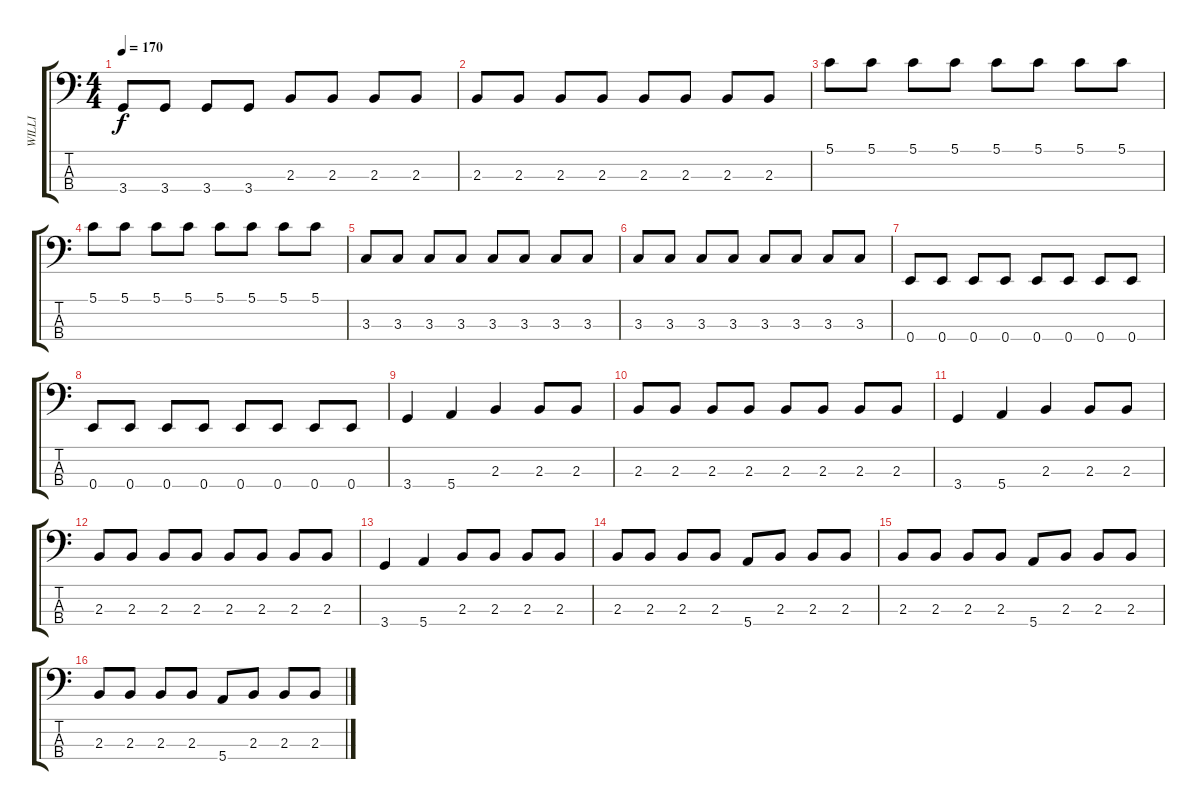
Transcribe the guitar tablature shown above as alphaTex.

\track ("WILLI" "WILLI") {instrument electricbasspick}
\staff {score tabs}
\tuning (G2 D2 A1 E1) {hide}
\ts (4 4)
\tempo 170
\clef f4
\ks c
3.4.8{dy f} 3.4.8 3.4.8 3.4.8 2.3.8 2.3.8 2.3.8 2.3.8 |
2.3.8 2.3.8 2.3.8 2.3.8 2.3.8 2.3.8 2.3.8 2.3.8 |
5.1.8 5.1.8 5.1.8 5.1.8 5.1.8 5.1.8 5.1.8 5.1.8 |
5.1.8 5.1.8 5.1.8 5.1.8 5.1.8 5.1.8 5.1.8 5.1.8 |
3.3.8 3.3.8 3.3.8 3.3.8 3.3.8 3.3.8 3.3.8 3.3.8 |
3.3.8 3.3.8 3.3.8 3.3.8 3.3.8 3.3.8 3.3.8 3.3.8 |
0.4.8 0.4.8 0.4.8 0.4.8 0.4.8 0.4.8 0.4.8 0.4.8 |
0.4.8 0.4.8 0.4.8 0.4.8 0.4.8 0.4.8 0.4.8 0.4.8 |
3.4.4 5.4.4 2.3.4 2.3.8 2.3.8 |
2.3.8 2.3.8 2.3.8 2.3.8 2.3.8 2.3.8 2.3.8 2.3.8 |
3.4.4 5.4.4 2.3.4 2.3.8 2.3.8 |
2.3.8 2.3.8 2.3.8 2.3.8 2.3.8 2.3.8 2.3.8 2.3.8 |
3.4.4 5.4.4 2.3.8 2.3.8 2.3.8 2.3.8 |
2.3.8 2.3.8 2.3.8 2.3.8 5.4.8 2.3.8 2.3.8 2.3.8 |
2.3.8 2.3.8 2.3.8 2.3.8 5.4.8 2.3.8 2.3.8 2.3.8 |
2.3.8 2.3.8 2.3.8 2.3.8 5.4.8 2.3.8 2.3.8 2.3.8
